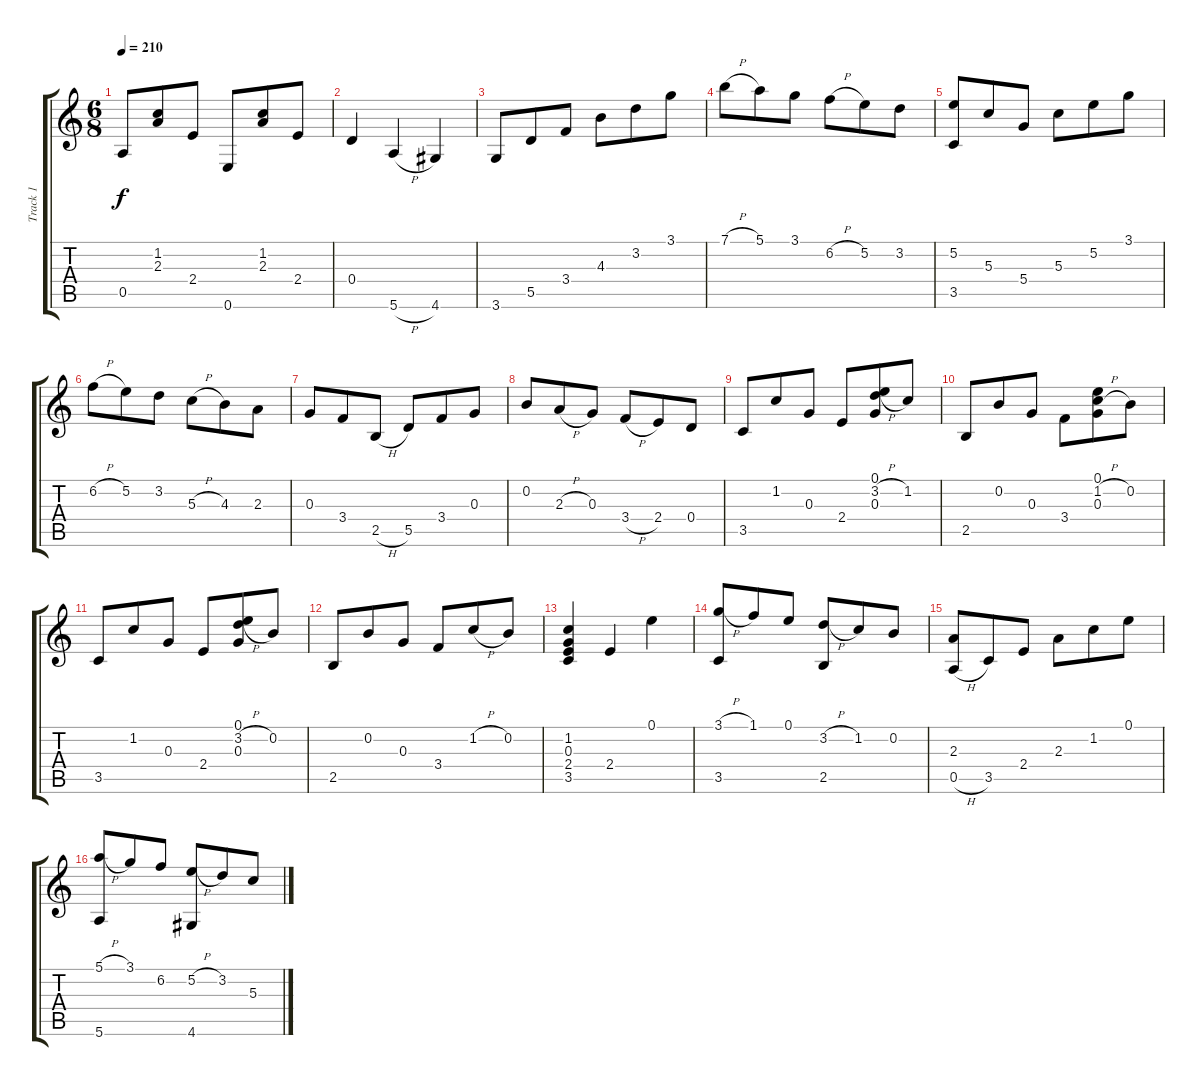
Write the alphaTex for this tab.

\track ("Track 1" "Track 1") {instrument acousticguitarnylon}
\staff {score tabs}
\tuning (E4 B3 G3 D3 A2 E2) {hide}
\ts (6 8)
\tempo 210
\clef g2
\ks c
0.5.8{dy f} (1.2 2.3).8 2.4.8 0.6.8 (1.2 2.3).8 2.4.8 |
0.4.4 5.6{h}.4 4.6.4 |
3.6.8 5.5.8 3.4.8 4.3.8 3.2.8 3.1.8 |
7.1{h}.8 5.1.8 3.1.8 6.2{h}.8 5.2.8 3.2.8 |
(5.2 3.5).8 5.3.8 5.4.8 5.3.8 5.2.8 3.1.8 |
6.2{h}.8 5.2.8 3.2.8 5.3{h}.8 4.3.8 2.3.8 |
0.3.8 3.4.8 2.5{h}.8 5.5.8 3.4.8 0.3.8 |
0.2.8 2.3{h}.8 0.3.8 3.4{h}.8 2.4.8 0.4.8 |
3.5.8 1.2.8 0.3.8 2.4.8 (0.1 3.2{h} 0.3).8 1.2.8 |
2.5.8 0.2.8 0.3.8 3.4.8 (0.1 1.2{h} 0.3).8 0.2.8 |
3.5.8 1.2.8 0.3.8 2.4.8 (0.1 3.2{h} 0.3).8 0.2.8 |
2.5.8 0.2.8 0.3.8 3.4.8 1.2{h}.8 0.2.8 |
(1.2 0.3 2.4 3.5).4 2.4.4 0.1.4 |
(3.1{h} 3.5).8 1.1.8 0.1.8 (3.2{h} 2.5).8 1.2.8 0.2.8 |
(2.3 0.5{h}).8 3.5.8 2.4.8 2.3.8 1.2.8 0.1.8 |
(5.1{h} 5.6).8 3.1.8 6.2.8 (5.2{h} 4.6).8 3.2.8 5.3.8
